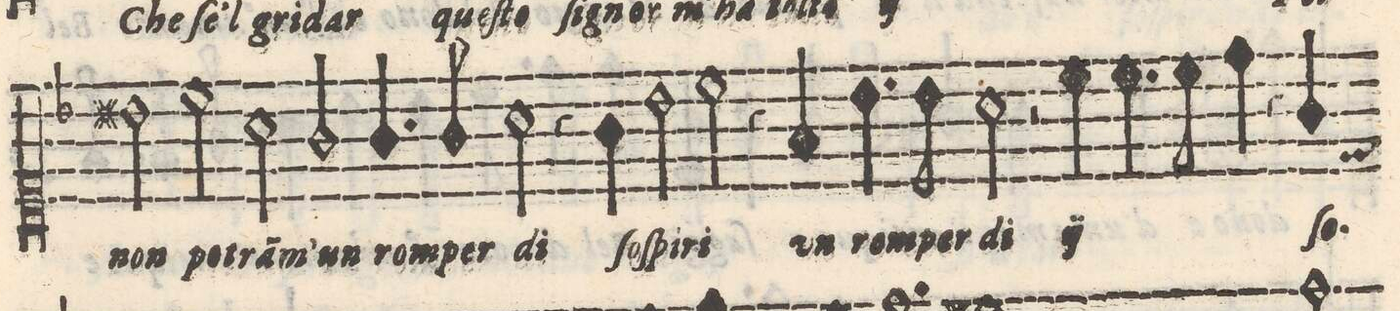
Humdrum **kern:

**kern	**text
*I"CANTO	*
*clefC1	*
*k[b-]	*
*met(C)	*
*M2/1	*
2bn\	non
2cc\	po-
2a\	-trãm(m)'
=9-	=9-
2g/	un
4.g/	rom-
8g/	-per
2a\	di
4r	.
4g\	ſo-
=10-	=10-
2b-y\	-ſpi-
2cc\	-ri
4r	.
4f/	vn
4.b-\	rom-
8b-\	-per
=11-	=11-
2a\	di
2r	.
*	*ij
4cc\	vn
4.cc\	rom-
8cc\	-per
4dd\	di
*	*Xij
=12-	=12-
4r	.
4g/	ſo-
*-	*-
